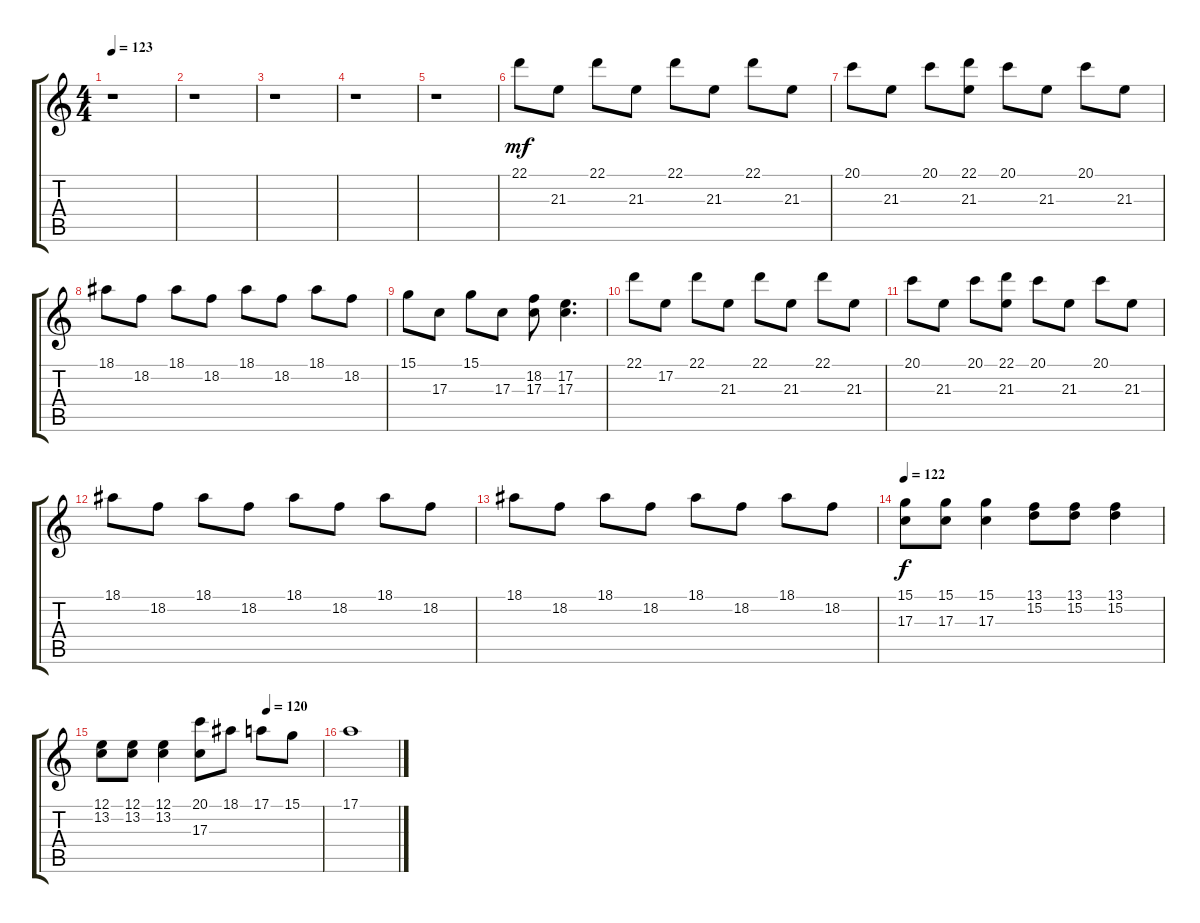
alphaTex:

\track "" {instrument acousticgrandpiano}
\staff {score tabs}
\tuning (E4 B3 G3 D3 A2 E2) {hide}
\ts (4 4)
\tempo 123
\clef g2
\ks c
r.1{dy f} |
r.1 |
r.1 |
r.1 |
r.1 |
22.1.8{dy mf} 21.3.8 22.1.8 21.3.8 22.1.8 21.3.8 22.1.8 21.3.8 |
20.1.8 21.3.8 20.1.8 (22.1 21.3).8 20.1.8 21.3.8 20.1.8 21.3.8 |
18.1.8 18.2.8 18.1.8 18.2.8 18.1.8 18.2.8 18.1.8 18.2.8 |
15.1.8 17.3.8 15.1.8 17.3.8 (18.2 17.3).8 (17.2 17.3).4{d} |
22.1.8 17.2.8 22.1.8 21.3.8 22.1.8 21.3.8 22.1.8 21.3.8 |
20.1.8 21.3.8 20.1.8 (22.1 21.3).8 20.1.8 21.3.8 20.1.8 21.3.8 |
18.1.8 18.2.8 18.1.8 18.2.8 18.1.8 18.2.8 18.1.8 18.2.8 |
18.1.8 18.2.8 18.1.8 18.2.8 18.1.8 18.2.8 18.1.8 18.2.8 |
\tempo 122
(15.1 17.3).8{dy f} (15.1 17.3).8 (15.1 17.3).4 (13.1 15.2).8 (13.1 15.2).8 (13.1 15.2).4 |
\tempo (120 0.75)
(12.1 13.2).8 (12.1 13.2).8 (12.1 13.2).4 (20.1 17.3).8 18.1.8 17.1.8 15.1.8 |
17.1.1
